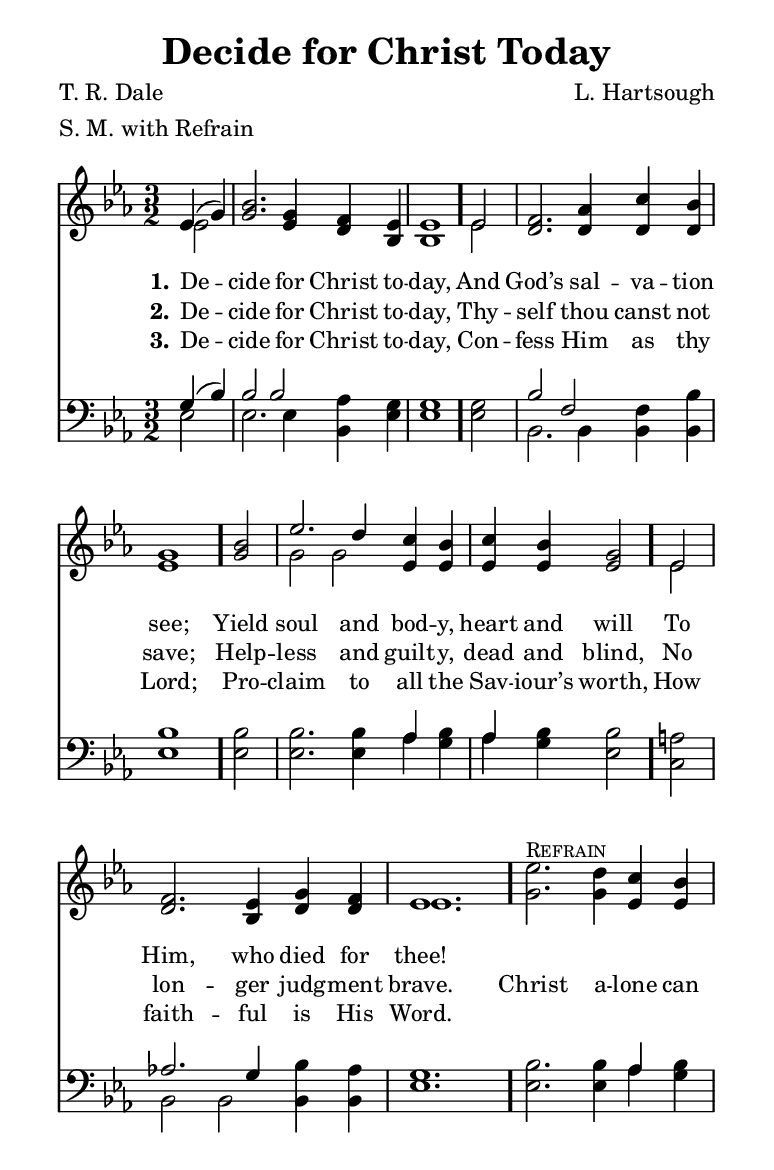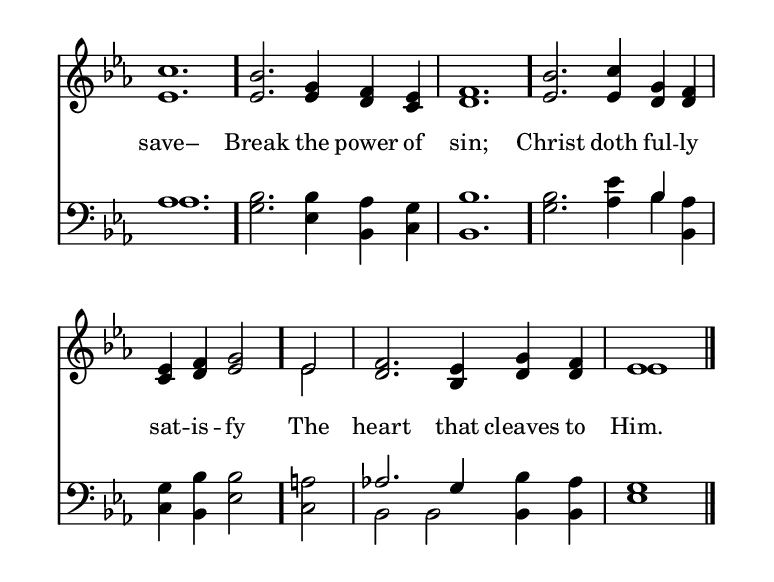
\include "common/global.ily"
\paper {
  \include "common/paper.ily"
  %ragged-bottom = ##t
  %ragged-last-bottom = ##t
  %systems-per-page = ##f
  %page-count = ##f
}

\header{
  %gospel
  hymnnumber = "79"
  title = "Decide for Christ Today"
  tunename = "Welcome Voice"
  meter = "S. M. with Refrain"
  poet = "T. R. Dale"
  composer = "L. Hartsough"
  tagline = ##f
}

% for fermata in MIDI
ta = { \tempo 4=140 }
tb = { \tempo 4=70  }

patternAA = { c4( c4) | c2. c4 c4 c4 | c1 }
patternAB = { c2      | c2. c4 c4 c4 | c1 }
patternAC = { c4( c4) | c2  c2 c4 c4 | c1 }

patternBA = { \patternAB }
patternBB = { c2 | c2 c2 c4 c4 | c1 }

patternCA = { c2 | c2. c4 c4 c4 | c4 c4 c2 }
patternCB = { c2 | c2  c2 c4 c4 | c4 c4 c2 }

patternDA = { c2 | c2. c4 c4 c4 | c1. }
patternDB = { c2 | c2  c2 c4 c4 | c1. }

patternEA = { c2. c4 c4 c4 | c1. }

patternFA = { c2. c4 c4 c4 | c4 c4 c2 }

patternGA = { c2 | c2. c4 c4 c4 | c1 }
patternGB = { c2 | c2  c2 c4 c4 | c1 }

global = {
  \include "common/overrides.ily"
  \override Staff.TimeSignature.style = #'numbered
  \time 3/2
  \override Score.MetronomeMark.transparent = ##t % hide all fermata changes too
  \ta
  \key ees \major
  \partial 2
  \autoBeamOff
}

notesSoprano = {
\global
\relative c' {

  \changePitch \patternAA { ees g | bes g f ees | ees }
  \changePitch \patternBA { ees | f aes c bes | g }
  \changePitch \patternCA { bes | ees d c bes | c bes g }
  \changePitch \patternDA { ees | f ees g f | ees }

  << s^\markup { \small \caps "Refrain" }
  \changePitch \patternEA { ees' d c bes | c } >>
  \changePitch \patternEA { bes g f ees | f }
  \changePitch \patternFA { bes c g f | ees f g }
  \changePitch \patternGA { ees | f ees g f | ees }

  \bar "|."

}
}

notesAlto = {
\global
\relative e' {

  \changePitch \patternAB { ees | g ees d bes | bes }
  \changePitch \patternBA { ees | d d d d | ees }
  \changePitch \patternCB { g | g g ees ees | ees ees ees }
  \changePitch \patternDA { ees | d bes d d | ees }

  \changePitch \patternEA { g g ees ees | ees }
  \changePitch \patternEA { ees ees d c | d }
  \changePitch \patternFA { ees ees d d | c d ees }
  \changePitch \patternGA { ees | d bes d d | ees }

}
}

notesTenor = {
\global
\relative a {

  \changePitch \patternAC { g bes | bes bes aes g | g }
  \changePitch \patternBB { g | bes f f bes | bes }
  \changePitch \patternCA { bes | bes bes aes bes | aes bes bes }
  \changePitch \patternDA { a | aes! g bes aes | g }

  \changePitch \patternEA { bes bes aes bes | aes }
  \changePitch \patternEA { bes bes aes g | bes }
  \changePitch \patternFA { bes ees bes aes | g bes bes }
  \changePitch \patternGA { a | aes! g bes aes | g }

}
}

notesBass = {
\global
\relative f {

  \changePitch \patternAB { ees | ees ees bes ees | ees }
  \changePitch \patternBA { ees | bes bes bes bes | ees }
  \changePitch \patternCA { ees | ees ees aes g | aes g ees }
  \changePitch \patternDB { c | bes bes bes bes | ees }

  \changePitch \patternEA { ees ees aes g | aes }
  \changePitch \patternEA { g ees bes c | bes }
  \changePitch \patternFA { g' aes bes bes, | c bes ees }
  \changePitch \patternGB { c | bes bes bes bes | ees }

}
}

Refrain = \lyricmode {

Christ a -- lone can save– \bar "."
Break the power of sin; \bar "."
Christ doth ful -- ly sat -- is -- fy \bar "."
The heart that cleaves to Him. \bar "."

}

wordsA = \lyricmode {
\set stanza = "1."

De -- cide for Christ to -- day, \bar "."
And God’s sal -- va -- tion see; \bar "." \eogbreak
Yield soul and bod -- y, heart and will \bar "."
To Him, who died for thee! \bar "." \eogbreak

}

wordsB = \lyricmode {
\set stanza = "2."

De -- cide for Christ to -- day,
Thy -- self thou canst not save;
Help -- less and guilt -- y, dead and blind,
No lon -- ger judg -- ment brave.

\Refrain

}

wordsC = \lyricmode {
\set stanza = "3."

De -- cide for Christ to -- day,
Con -- fess Him as thy Lord;
Pro -- claim to all the Sav -- iour’s worth,
How faith -- ful is His Word.

}

\score {
  \context ChoirStaff <<
    \context Staff = upper <<
      \set Staff.autoBeaming = ##f
      \set ChoirStaff.systemStartDelimiter = #'SystemStartBar
      \set ChoirStaff.printPartCombineTexts = ##f
      \partcombine #'(2 . 9) \notesSoprano \notesAlto
      \context NullVoice = sopranos { \voiceOne << \notesSoprano >> }
      \context NullVoice = altos { \voiceTwo << \notesAlto >> }
      \context Lyrics = one   \lyricsto sopranos \wordsA
      \context Lyrics = two   \lyricsto sopranos \wordsB
      \context Lyrics = three \lyricsto sopranos \wordsC
    >>
    \context Staff = men <<
      \set Staff.autoBeaming = ##f
      \clef bass
      \set ChoirStaff.printPartCombineTexts = ##f
      \partcombine #'(2 . 9) \notesTenor \notesBass
      \context NullVoice = tenors { \voiceOne << \notesTenor >> }
      \context NullVoice = basses { \voiceTwo << \notesBass >> }
    >>
  >>
  \layout {
    \include "common/layout.ily"
  }
  \midi{
    \include "common/midi.ily"
  }
}

\version "2.19.49"  % necessary for upgrading to future LilyPond versions.

% vi:set et ts=2 sw=2 ai nocindent syntax=lilypond:
